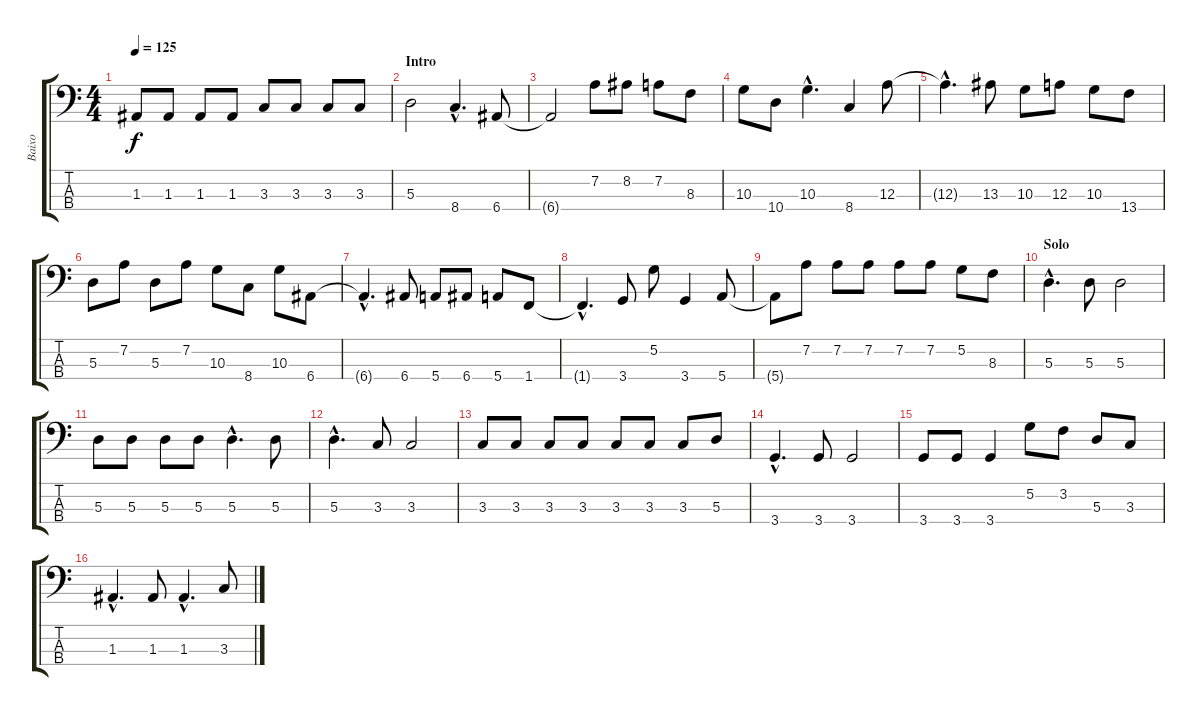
\track ("Baixo" "Baixo") {instrument electricbassfinger}
\staff {score tabs}
\tuning (G2 D2 A1 E1) {hide}
\ts (4 4)
\tempo 125
\clef f4
\ks c
1.3.8{dy f} 1.3.8 1.3.8 1.3.8 3.3.8 3.3.8 3.3.8 3.3.8 |
\section ("" "Intro")
5.3.2 8.4{hac}.4{d} 6.4.8 |
6.4{t}.2 7.2.8 8.2.8 7.2.8 8.3.8 |
10.3.8 10.4.8 10.3{hac}.4{d} 8.4.4 12.3.8 |
12.3{hac t}.4{d} 13.3.8 10.3.8 12.3.8 10.3.8 13.4.8 |
5.3.8 7.2.8 5.3.8 7.2.8 10.3.8 8.4.8 10.3.8 6.4.8 |
6.4{hac t}.4{d} 6.4.8 5.4.8 6.4.8 5.4.8 1.4.8 |
1.4{hac t}.4{d} 3.4.8 5.2.8 3.4.4 5.4.8 |
5.4{t}.8 7.2.8 7.2.8 7.2.8 7.2.8 7.2.8 5.2.8 8.3.8 |
\section ("" "Solo")
5.3{hac}.4{d} 5.3.8 5.3.2 |
5.3.8 5.3.8 5.3.8 5.3.8 5.3{hac}.4{d} 5.3.8 |
5.3{hac}.4{d} 3.3.8 3.3.2 |
3.3.8 3.3.8 3.3.8 3.3.8 3.3.8 3.3.8 3.3.8 5.3.8 |
3.4{hac}.4{d} 3.4.8 3.4.2 |
3.4.8 3.4.8 3.4.4 5.2.8 3.2.8 5.3.8 3.3.8 |
1.3{hac}.4{d} 1.3.8 1.3{hac}.4{d} 3.3.8
